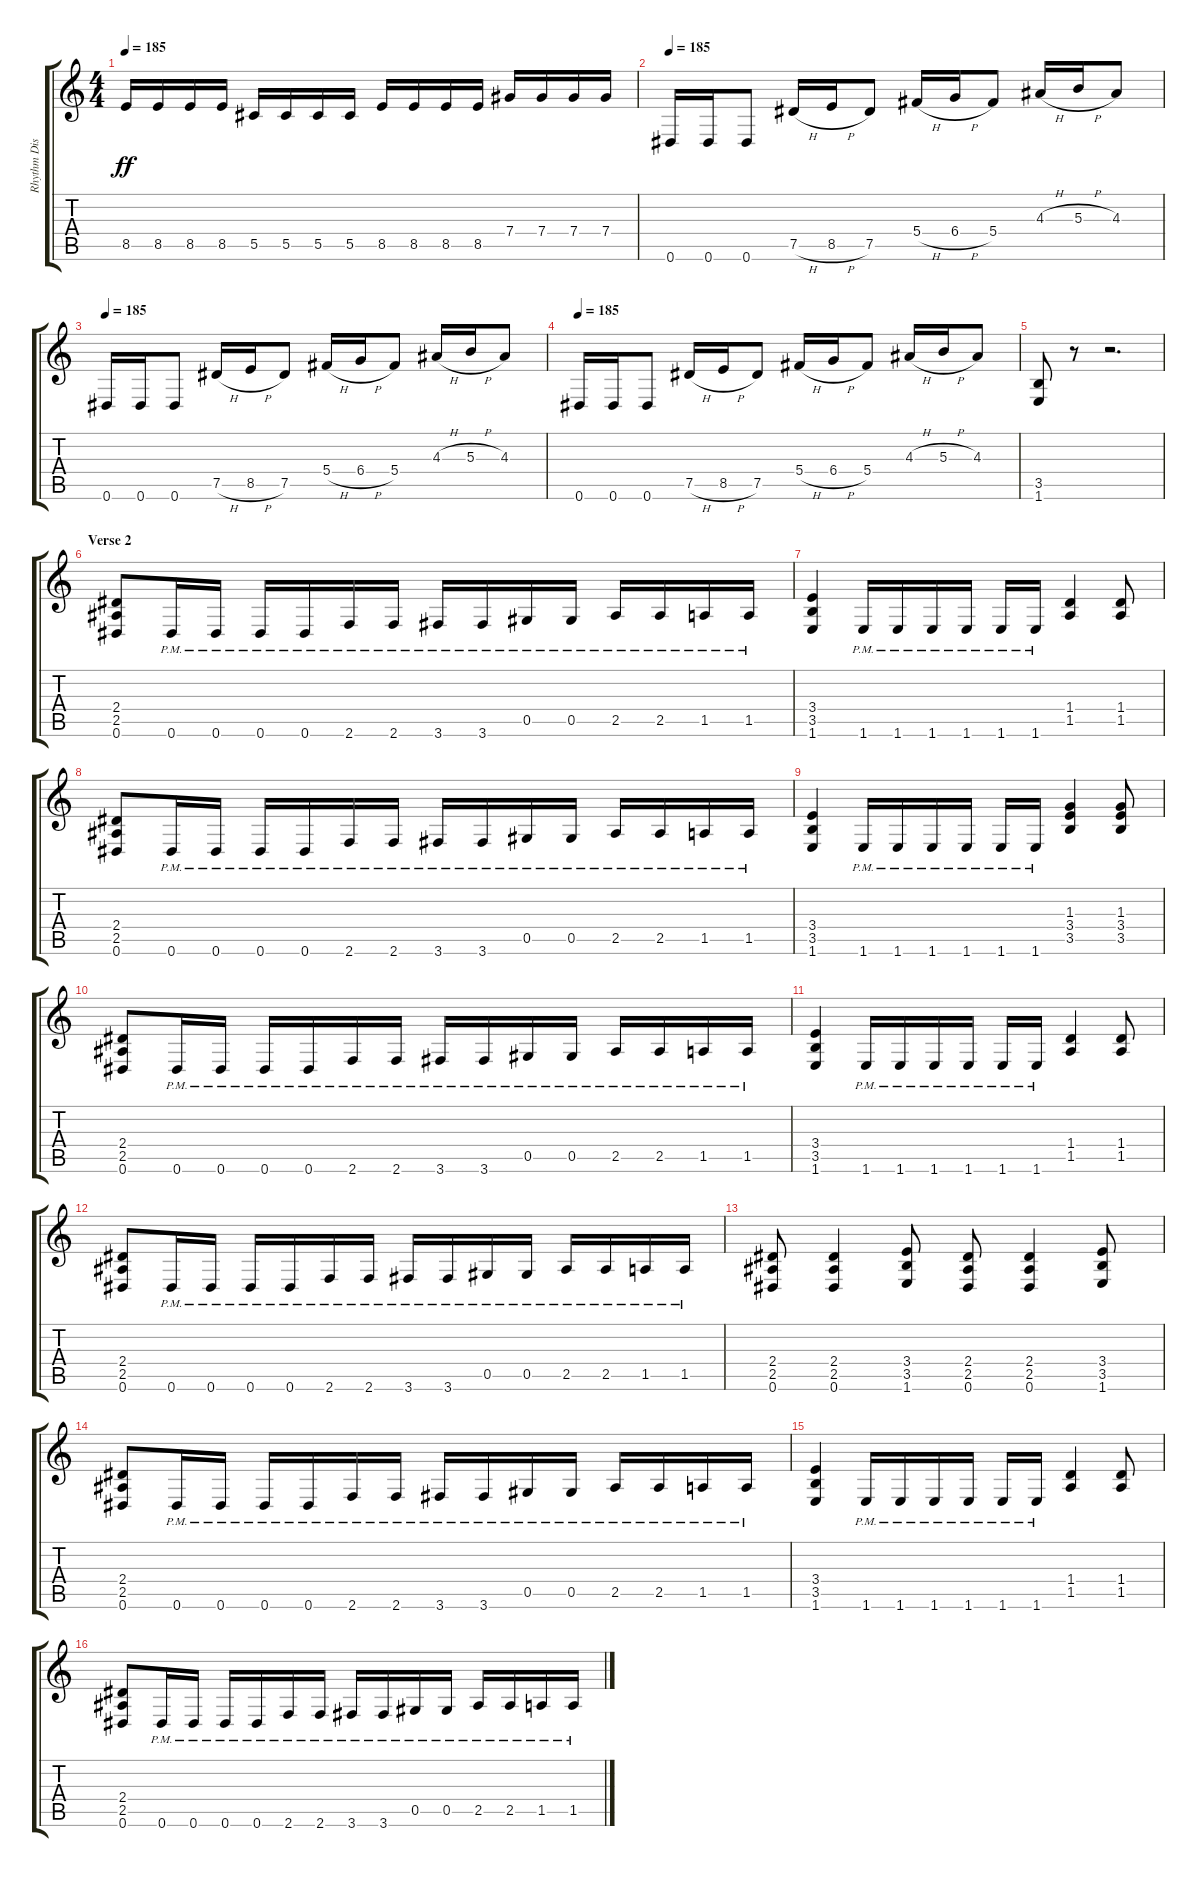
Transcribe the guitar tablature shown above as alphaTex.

\track ("Rhythm Distortion" "Rhythm Dis") {instrument distortionguitar}
\staff {score tabs}
\tuning (Eb4 Bb3 Gb3 Db3 Ab2 Eb2) {hide}
\ts (4 4)
\tempo 185
\clef g2
\ks c
8.5.16{dy ff} 8.5.16 8.5.16 8.5.16 5.5.16 5.5.16 5.5.16 5.5.16 8.5.16 8.5.16 8.5.16 8.5.16 7.4.16 7.4.16 7.4.16 7.4.16 |
\tempo 185
0.6.16 0.6.16 0.6.8 7.5{h}.16 8.5{h}.16 7.5.8 5.4{h}.16 6.4{h}.16 5.4.8 4.3{h}.16 5.3{h}.16 4.3.8 |
\tempo 185
0.6.16 0.6.16 0.6.8 7.5{h}.16 8.5{h}.16 7.5.8 5.4{h}.16 6.4{h}.16 5.4.8 4.3{h}.16 5.3{h}.16 4.3.8 |
\tempo 185
0.6.16 0.6.16 0.6.8 7.5{h}.16 8.5{h}.16 7.5.8 5.4{h}.16 6.4{h}.16 5.4.8 4.3{h}.16 5.3{h}.16 4.3.8 |
(3.5 1.6).8 r.8 r.2{d} |
\section ("" "Verse 2")
(2.4 2.5 0.6).8{balance 0} 0.6{pm}.16 0.6{pm}.16 0.6{pm}.16 0.6{pm}.16 2.6{pm}.16 2.6{pm}.16 3.6{pm}.16 3.6{pm}.16 0.5{pm}.16 0.5{pm}.16 2.5{pm}.16 2.5{pm}.16 1.5{pm}.16 1.5{pm}.16 |
(3.4 3.5 1.6).4 1.6{pm}.16 1.6{pm}.16 1.6{pm}.16 1.6{pm}.16 1.6{pm}.16 1.6{pm}.16 (1.4 1.5).4 (1.4 1.5).8 |
(2.4 2.5 0.6).8 0.6{pm}.16 0.6{pm}.16 0.6{pm}.16 0.6{pm}.16 2.6{pm}.16 2.6{pm}.16 3.6{pm}.16 3.6{pm}.16 0.5{pm}.16 0.5{pm}.16 2.5{pm}.16 2.5{pm}.16 1.5{pm}.16 1.5{pm}.16 |
(3.4 3.5 1.6).4 1.6{pm}.16 1.6{pm}.16 1.6{pm}.16 1.6{pm}.16 1.6{pm}.16 1.6{pm}.16 (1.3 3.4 3.5).4 (1.3 3.4 3.5).8 |
(2.4 2.5 0.6).8 0.6{pm}.16 0.6{pm}.16 0.6{pm}.16 0.6{pm}.16 2.6{pm}.16 2.6{pm}.16 3.6{pm}.16 3.6{pm}.16 0.5{pm}.16 0.5{pm}.16 2.5{pm}.16 2.5{pm}.16 1.5{pm}.16 1.5{pm}.16 |
(3.4 3.5 1.6).4 1.6{pm}.16 1.6{pm}.16 1.6{pm}.16 1.6{pm}.16 1.6{pm}.16 1.6{pm}.16 (1.4 1.5).4 (1.4 1.5).8 |
(2.4 2.5 0.6).8 0.6{pm}.16 0.6{pm}.16 0.6{pm}.16 0.6{pm}.16 2.6{pm}.16 2.6{pm}.16 3.6{pm}.16 3.6{pm}.16 0.5{pm}.16 0.5{pm}.16 2.5{pm}.16 2.5{pm}.16 1.5{pm}.16 1.5{pm}.16 |
(2.4 2.5 0.6).8 (2.4 2.5 0.6).4 (3.4 3.5 1.6).8 (2.4 2.5 0.6).8 (2.4 2.5 0.6).4 (3.4 3.5 1.6).8 |
(2.4 2.5 0.6).8 0.6{pm}.16 0.6{pm}.16 0.6{pm}.16 0.6{pm}.16 2.6{pm}.16 2.6{pm}.16 3.6{pm}.16 3.6{pm}.16 0.5{pm}.16 0.5{pm}.16 2.5{pm}.16 2.5{pm}.16 1.5{pm}.16 1.5{pm}.16 |
(3.4 3.5 1.6).4 1.6{pm}.16 1.6{pm}.16 1.6{pm}.16 1.6{pm}.16 1.6{pm}.16 1.6{pm}.16 (1.4 1.5).4 (1.4 1.5).8 |
(2.4 2.5 0.6).8 0.6{pm}.16 0.6{pm}.16 0.6{pm}.16 0.6{pm}.16 2.6{pm}.16 2.6{pm}.16 3.6{pm}.16 3.6{pm}.16 0.5{pm}.16 0.5{pm}.16 2.5{pm}.16 2.5{pm}.16 1.5{pm}.16 1.5{pm}.16
